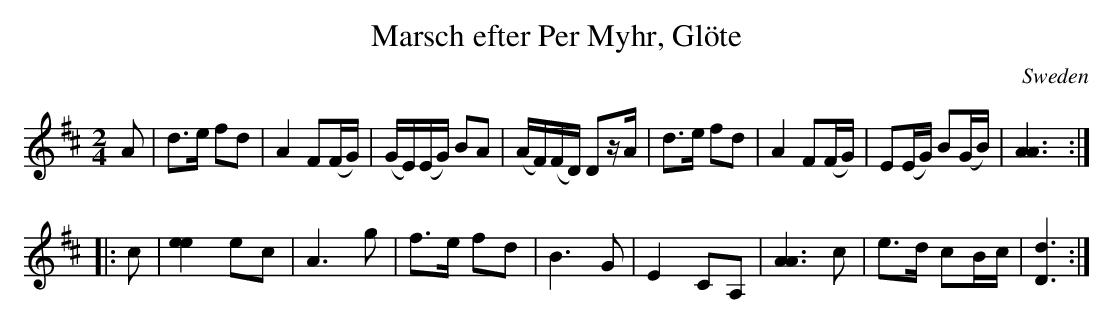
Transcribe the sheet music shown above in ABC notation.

X:1
T:Marsch efter Per Myhr, Gl\"ote
M:2/4
L:1/8
O:Sweden
K:D
A|\
d>e fd | A2 F(F/G/) | \
(G/E/)(E/G/) BA | (A/F/)(F/D/) Dz/A/| \
d>e fd|A2 F(F/G/)|\
E(E/G/) B(G/B/)|[A3A3]::
c|\
[e2e2] ec|A3 g|f>e fd|B3 G|\
E2 CA,|[A3A3] c|e>d cB/c/|[D3d3]:|
